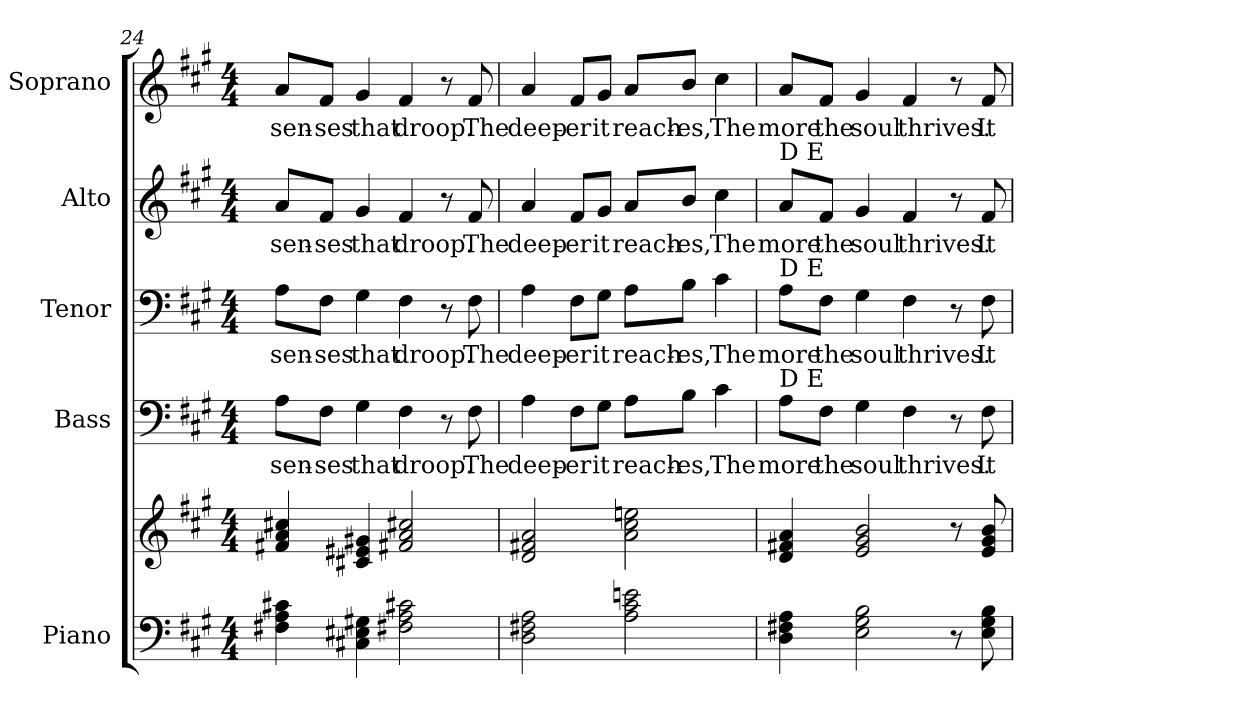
**kern	**kern	**kern	**text	**kern	**text	**kern	**text	**kern	**text
*part5	*part5	*part4	*part4	*part3	*part3	*part2	*part2	*part1	*part1
*staff6	*staff5	*staff4	*staff4	*staff3	*staff3	*staff2	*staff2	*staff1	*staff1
*I"Piano	*	*I"Bass	*	*I"Tenor	*	*I"Alto	*	*I"Soprano	*
*I'Pno.	*	*I'B.	*	*I'T.	*	*I'A.	*	*I'S.	*
!!LO:PB:g=z
*clefF4	*clefG2	*clefF4	*	*clefF4	*	*clefG2	*	*clefG2	*
*k[f#c#g#]	*k[f#c#g#]	*k[f#c#g#]	*	*k[f#c#g#]	*	*k[f#c#g#]	*	*k[f#c#g#]	*
*A:	*A:	*A:	*	*A:	*	*A:	*	*A:	*
*M4/4	*M4/4	*M4/4	*	*M4/4	*	*M4/4	*	*M4/4	*
=24	=24	=24	=24	=24	=24	=24	=24	=24	=24
!	!	!	!LO:LY:b:color=#000000	!	!	!	!	!	!
!	!	!	!	!	!LO:LY:b:color=#000000	!	!	!	!
!	!	!	!	!	!	!	!LO:LY:b:color=#000000	!	!
!	!	!	!	!	!	!	!	!	!LO:LY:b:color=#000000
4F#Xi\ 4Ai 4c#Xi	4f#Xi/ 4ai 4cc#Xi	8Ai\L	sen-	8Ai\L	sen-	8ai/L	sen-	8ai/L	sen-
!	!	!	!LO:LY:b:color=#000000	!	!	!	!	!	!
!	!	!	!	!	!LO:LY:b:color=#000000	!	!	!	!
!	!	!	!	!	!	!	!LO:LY:b:color=#000000	!	!
!	!	!	!	!	!	!	!	!	!LO:LY:b:color=#000000
.	.	8F#i\J	-ses	8F#i\J	-ses	8f#i/J	-ses	8f#i/J	-ses
!	!	!	!LO:LY:b:color=#000000	!	!	!	!	!	!
!	!	!	!	!	!LO:LY:b:color=#000000	!	!	!	!
!	!	!	!	!	!	!	!LO:LY:b:color=#000000	!	!
!	!	!	!	!	!	!	!	!	!LO:LY:b:color=#000000
4C#Xi\ 4E#Xi 4G#Xi	4c#Xi/ 4e#Xi 4g#Xi	4G#i\	that	4G#i\	that	4g#i/	that	4g#i/	that
!	!	!	!LO:LY:b:color=#000000	!	!	!	!	!	!
!	!	!	!	!	!LO:LY:b:color=#000000	!	!	!	!
!	!	!	!	!	!	!	!LO:LY:b:color=#000000	!	!
!	!	!	!	!	!	!	!	!	!LO:LY:b:color=#000000
2F#Xi\ 2Ai 2c#Xi	2f#Xi/ 2ai 2cc#Xi	4F#i\	droop.	4F#i\	droop.	4f#i/	droop.	4f#i/	droop.
.	.	8r	.	8r	.	8r	.	8r	.
!	!	!	!LO:LY:b:color=#000000	!	!	!	!	!	!
!	!	!	!	!	!LO:LY:b:color=#000000	!	!	!	!
!	!	!	!	!	!	!	!LO:LY:b:color=#000000	!	!
!	!	!	!	!	!	!	!	!	!LO:LY:b:color=#000000
.	.	8F#i\	The	8F#i\	The	8f#i/	The	8f#i/	The
=25	=25	=25	=25	=25	=25	=25	=25	=25	=25
!	!	!	!LO:LY:b:color=#000000	!	!	!	!	!	!
!	!	!	!	!	!LO:LY:b:color=#000000	!	!	!	!
!	!	!	!	!	!	!	!LO:LY:b:color=#000000	!	!
!	!	!	!	!	!	!	!	!	!LO:LY:b:color=#000000
2Di\ 2F#Xi 2Ai	2di/ 2f#Xi 2ai	4Ai\	deep-	4Ai\	deep-	4ai/	deep-	4ai/	deep-
!	!	!	!LO:LY:b:color=#000000	!	!	!	!	!	!
!	!	!	!	!	!LO:LY:b:color=#000000	!	!	!	!
!	!	!	!	!	!	!	!LO:LY:b:color=#000000	!	!
!	!	!	!	!	!	!	!	!	!LO:LY:b:color=#000000
.	.	8F#i\L	-er	8F#i\L	-er	8f#i/L	-er	8f#i/L	-er
!	!	!	!LO:LY:b:color=#000000	!	!	!	!	!	!
!	!	!	!	!	!LO:LY:b:color=#000000	!	!	!	!
!	!	!	!	!	!	!	!LO:LY:b:color=#000000	!	!
!	!	!	!	!	!	!	!	!	!LO:LY:b:color=#000000
.	.	8G#i\J	it	8G#i\J	it	8g#i/J	it	8g#i/J	it
!	!	!	!LO:LY:b:color=#000000	!	!	!	!	!	!
!	!	!	!	!	!LO:LY:b:color=#000000	!	!	!	!
!	!	!	!	!	!	!	!LO:LY:b:color=#000000	!	!
!	!	!	!	!	!	!	!	!	!LO:LY:b:color=#000000
2Ai\ 2c#i 2eni	2ai\ 2cc#i 2eeni	8Ai\L	reach-	8Ai\L	reach-	8ai/L	reach-	8ai/L	reach-
!	!	!	!LO:LY:b:color=#000000	!	!	!	!	!	!
!	!	!	!	!	!LO:LY:b:color=#000000	!	!	!	!
!	!	!	!	!	!	!	!LO:LY:b:color=#000000	!	!
!	!	!	!	!	!	!	!	!	!LO:LY:b:color=#000000
.	.	8Bi\J	-es,	8Bi\J	-es,	8bi/J	-es,	8bi/J	-es,
!	!	!	!LO:LY:b:color=#000000	!	!	!	!	!	!
!	!	!	!	!	!LO:LY:b:color=#000000	!	!	!	!
!	!	!	!	!	!	!	!LO:LY:b:color=#000000	!	!
!	!	!	!	!	!	!	!	!	!LO:LY:b:color=#000000
.	.	4c#i\	The	4c#i\	The	4cc#i\	The	4cc#i\	The
!!LO:PB:g=z
=26	=26	=26	=26	=26	=26	=26	=26	=26	=26
!	!	!	!LO:LY:b:color=#000000	!	!	!	!	!	!
!	!	!	!	!	!LO:LY:b:color=#000000	!	!	!	!
!	!	!	!	!	!	!	!LO:LY:b:color=#000000	!	!
!	!	!	!	!	!	!LO:TX:a:t=D                     E	!	!	!
!	!	!	!	!LO:TX:a:t=D                     E	!	!	!	!	!
!	!	!LO:TX:a:t=D                     E	!	!	!	!	!	!	!
!	!	!	!	!	!	!	!	!	!LO:LY:b:color=#000000
4Di\ 4F#Xi 4Ai	4di/ 4f#Xi 4ai	8Ai\L	more	8Ai\L	more	8ai/L	more	8ai/L	more
!	!	!	!LO:LY:b:color=#000000	!	!	!	!	!	!
!	!	!	!	!	!LO:LY:b:color=#000000	!	!	!	!
!	!	!	!	!	!	!	!LO:LY:b:color=#000000	!	!
!	!	!	!	!	!	!	!	!	!LO:LY:b:color=#000000
.	.	8F#i\J	the	8F#i\J	the	8f#i/J	the	8f#i/J	the
!	!	!	!LO:LY:b:color=#000000	!	!	!	!	!	!
!	!	!	!	!	!LO:LY:b:color=#000000	!	!	!	!
!	!	!	!	!	!	!	!LO:LY:b:color=#000000	!	!
!	!	!	!	!	!	!	!	!	!LO:LY:b:color=#000000
2Ei\ 2G#i 2Bi	2ei/ 2g#i 2bi	4G#i\	soul	4G#i\	soul	4g#i/	soul	4g#i/	soul
!	!	!	!LO:LY:b:color=#000000	!	!	!	!	!	!
!	!	!	!	!	!LO:LY:b:color=#000000	!	!	!	!
!	!	!	!	!	!	!	!LO:LY:b:color=#000000	!	!
!	!	!	!	!	!	!	!	!	!LO:LY:b:color=#000000
.	.	4F#i\	thrives.	4F#i\	thrives.	4f#i/	thrives.	4f#i/	thrives.
8r	8r	8r	.	8r	.	8r	.	8r	.
!	!	!	!LO:LY:b:color=#000000	!	!	!	!	!	!
!	!	!	!	!	!LO:LY:b:color=#000000	!	!	!	!
!	!	!	!	!	!	!	!LO:LY:b:color=#000000	!	!
!	!	!	!	!	!	!	!	!	!LO:LY:b:color=#000000
8Ei\ 8G#i 8Bi	8ei/ 8g#i 8bi	8F#i\	It	8F#i\	It	8f#i/	It	8f#i/	It
=	=	=	=	=	=	=	=	=	=
*-	*-	*-	*-	*-	*-	*-	*-	*-	*-
